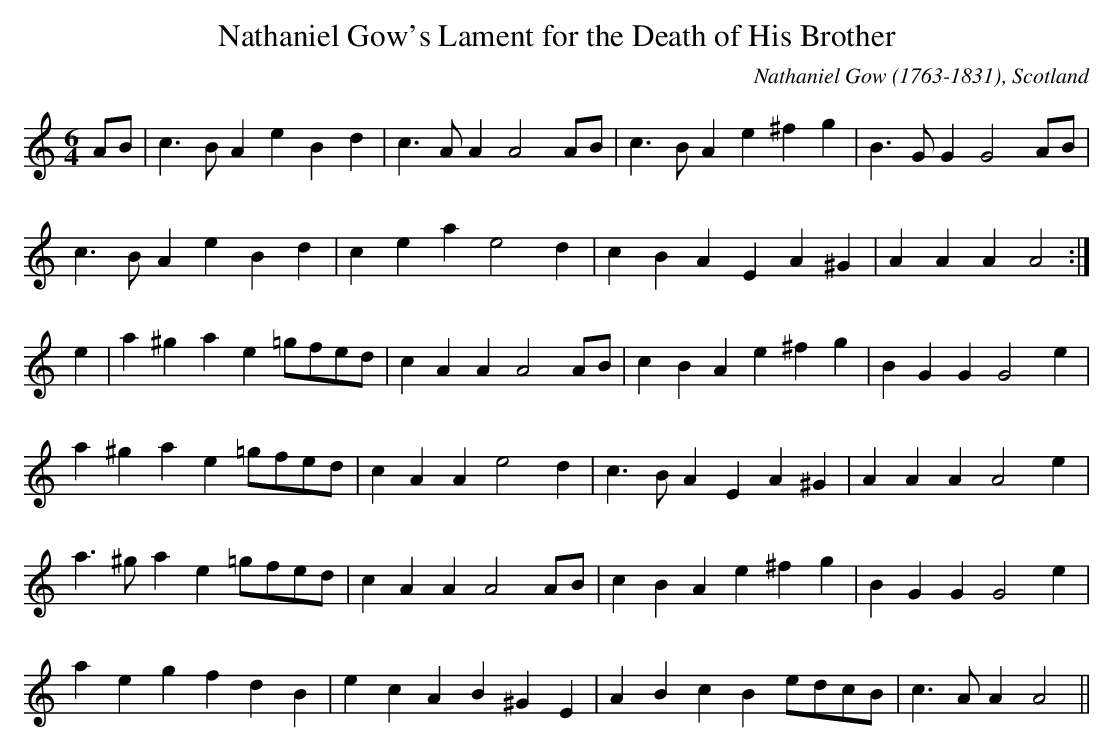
X:1
T:Nathaniel Gow's Lament for the Death of His Brother
C:Nathaniel Gow (1763-1831), Scotland
M:6/4
L:1/4
K:Am
A/B/ | c>BA eBd | c>AA A2A/B/ | c>BA e^fg | B>GG G2A/B/ |
c>BA eBd | cea e2d | cBA EA^G | AAA A2 :|
e | a^ga e=g/f/e/d/ | cAA A2A/B/ | cBA e^fg | BGG G2e |
a^ga e=g/f/e/d/ | cAA e2d | c>BA EA^G | AAA A2e |
a>^ga e=g/f/e/d/ | cAA A2A/B/ | cBA e^fg | BGG G2e |
aeg fdB | ecA B^GE | ABc Be/d/c/B/ | c>AA A2 ||
